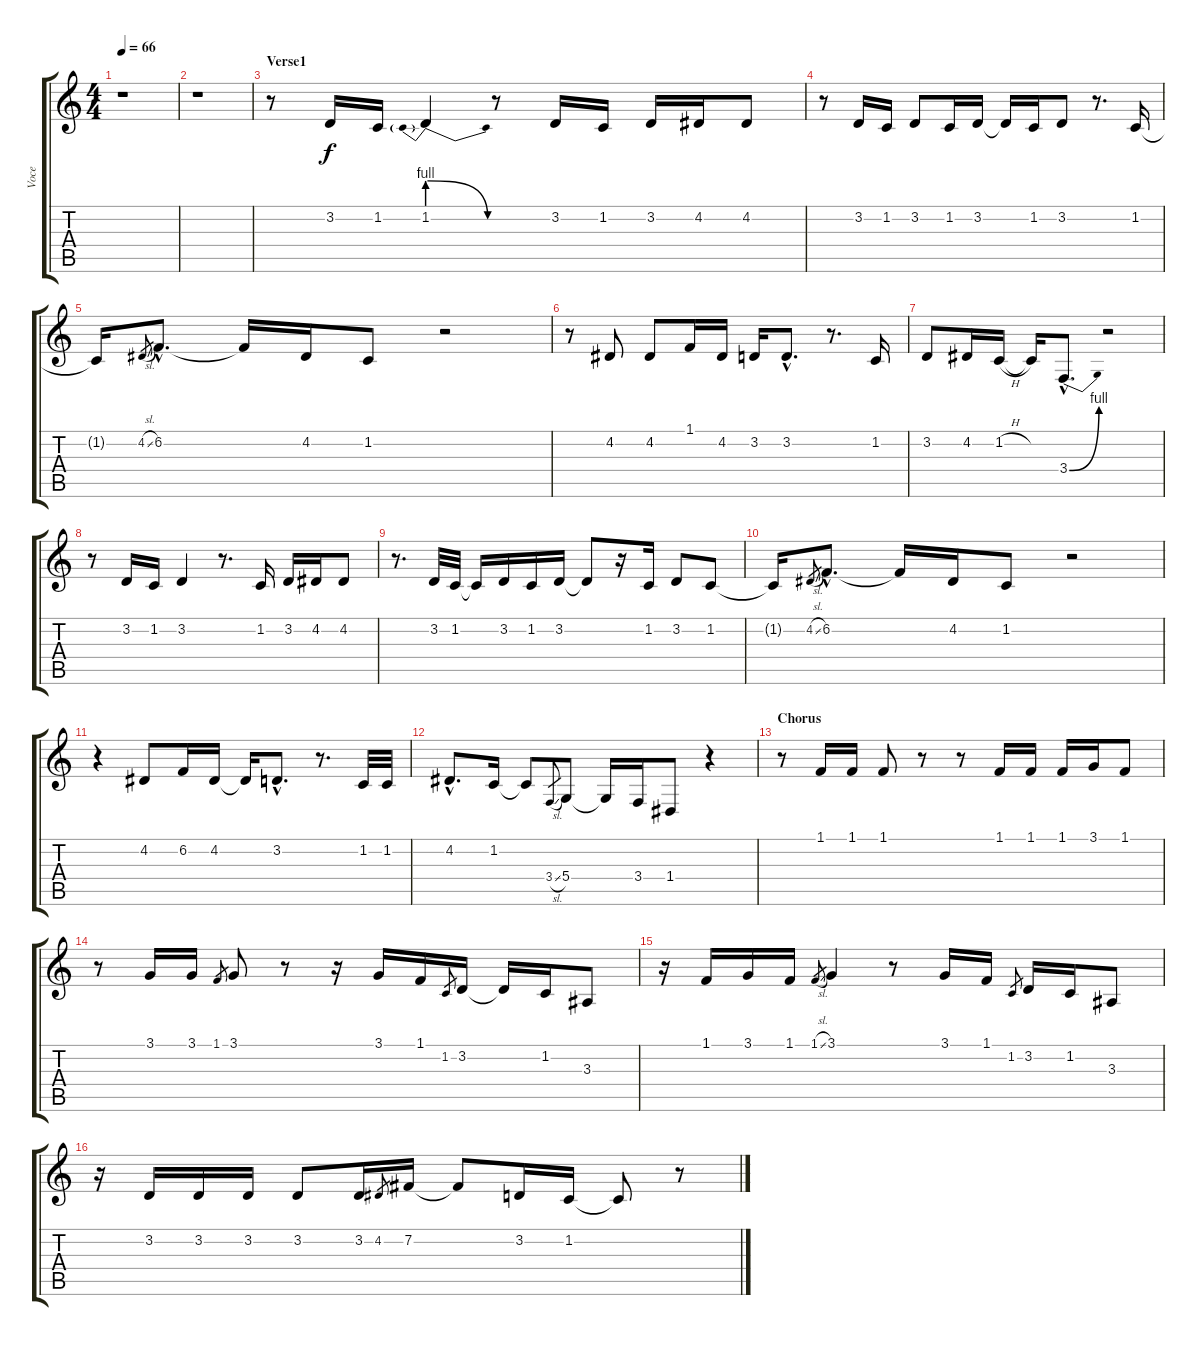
\track ("Voce" "Voce") {instrument lead6voice}
\staff {score tabs}
\tuning (E4 B3 G3 D3 A2 E2) {hide}
\ts (4 4)
\tempo 66
\clef g2
\ks c
r.1{dy f instrument lead6voice} |
r.1 |
\section ("" "Verse1")
r.8 3.2.16 1.2.16 1.2{be (prebendrelease 0 4 60 0)}.4 r.8 3.2.16 1.2.16 3.2.16 4.2.16 4.2.8 |
r.8 3.2.16 1.2.16 3.2.8 1.2.16 3.2.16 3.2{t}.16 1.2.16 3.2.8 r.8{d} 1.2.16 |
1.2{t}.16 4.2{sl}.8{gr} 6.2{hac}.8{d} 6.2{t}.16 4.2.16 1.2.8 r.2 |
r.8 4.2.8 4.2.8 1.1.16 4.2.16 3.2.16 3.2{hac}.8{d} r.8{d} 1.2.16 |
3.2.8 4.2.16 1.2{h}.16 1.2{t}.16 3.4{be (bend 0 0 60 4) hac}.8{d} r.2 |
r.8 3.2.16 1.2.16 3.2.4 r.8{d} 1.2.16 3.2.16 4.2.16 4.2.8 |
r.8{d} 3.2.32 1.2.32 1.2{t}.16 3.2.16 1.2.16 3.2.16 3.2{t}.8 r.16 1.2.16 3.2.8 1.2.8 |
1.2{t}.16 4.2{sl}.8{gr} 6.2{hac}.8{d} 6.2{t}.16 4.2.16 1.2.8 r.2 |
r.4 4.2.8 6.2.16 4.2.16 4.2{t}.16 3.2{hac}.8{d} r.8{d} 1.2.32 1.2.32 |
4.2{hac}.8{d} 1.2.16 1.2{t}.8 3.4{sl}.8{gr} 5.4.8 5.4{t}.16 3.4.16 1.4.8 r.4 |
\section ("" "Chorus")
r.8 1.1.16 1.1.16 1.1.8 r.8 r.8 1.1.16 1.1.16 1.1.16 3.1.16 1.1.8 |
r.8 3.1.16 3.1.16 1.1.8{gr} 3.1.8 r.8 r.16 3.1.16 1.1.16 1.2.8{gr} 3.2.16 3.2{t}.16 1.2.16 3.3.8 |
r.16 1.1.16 3.1.16 1.1.16 1.1{sl}.8{gr} 3.1.4 r.8 3.1.16 1.1.16 1.2.8{gr} 3.2.16 1.2.16 3.3.8 |
r.16 3.2.16 3.2.16 3.2.16 3.2.8 3.2.16 4.2.8{gr} 7.2.16 7.2{t}.8 3.2.16 1.2.16 1.2{t}.8 r.8
